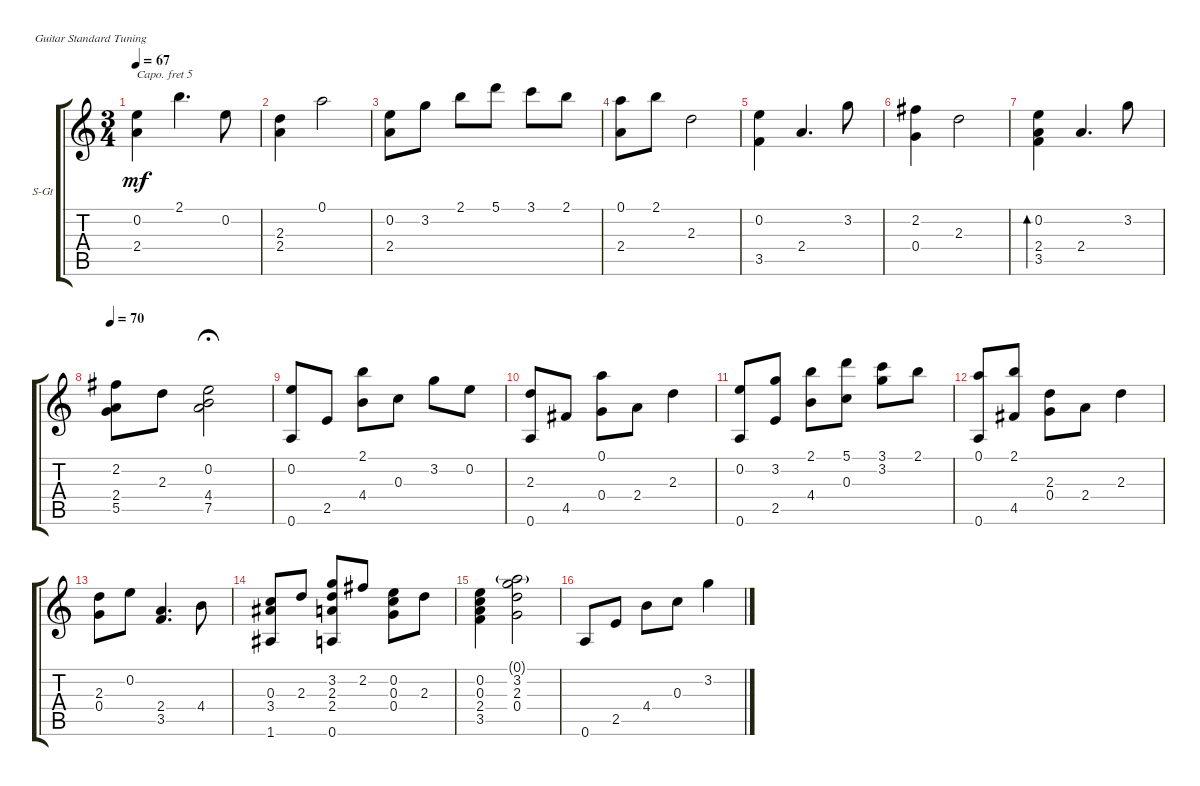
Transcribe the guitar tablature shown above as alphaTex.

\defaultSystemsLayout 4
\bracketExtendMode groupsimilarinstruments
\firstSystemTrackNameOrientation horizontal
\otherSystemsTrackNameOrientation horizontal
\track ("Steel Guitar" "S-Gt") {instrument acousticguitarsteel}
\staff {score tabs}
\capo 5
\tuning (E4 B3 G3 D3 A2 E2)
\ts (3 4)
\tempo 67
\clef g2
\ks c
(2.4 0.2).4{dy mf instrument acousticguitarsteel} 2.1.4{d} 0.2.8 |
(2.3 2.4).4 0.1.2 |
(2.4 0.2).8 3.2.8 2.1.8 5.1.8 3.1.8 2.1.8 |
(2.4 0.1).8 2.1.8 2.3.2 |
(3.5 0.2).4 2.4.4{d} 3.2.8 |
(2.2 0.4).4 2.3.2 |
(2.4 3.5 0.2).4{bd 75} 2.4.4{d} 3.2.8 |
\tempo 70
(2.4 5.5 2.2).8 2.3.8 (7.5 4.4 0.2).2{fermata (medium 0)} |
(0.6 0.2).8 2.5.8 (4.4 2.1).8 0.3.8 3.2.8 0.2.8 |
(2.3 0.6).8 4.5.8 (0.4 0.1).8 2.4.8 2.3.4 |
(0.6 0.2).8 (2.5 3.2).8 (4.4 2.1).8 (0.3 5.1).8 (3.2 3.1).8 2.1.8 |
(0.6 0.1).8 (4.5 2.1).8 (0.4 2.3).8 2.4.8 2.3.4 |
(0.4 2.3).8 0.2.8 (2.4 3.5).4{d} 4.4.8 |
(1.6 3.4 0.3).8 2.3.8 (2.4 2.3 3.2 0.6).8 2.2.8 (0.4 0.3 0.2).8 2.3.8 |
(3.5 2.4 0.3 0.2).4 (0.4 2.3 3.2 0.1{g}).2 |
0.6.8 2.5.8 4.4.8 0.3.8 3.2.4
